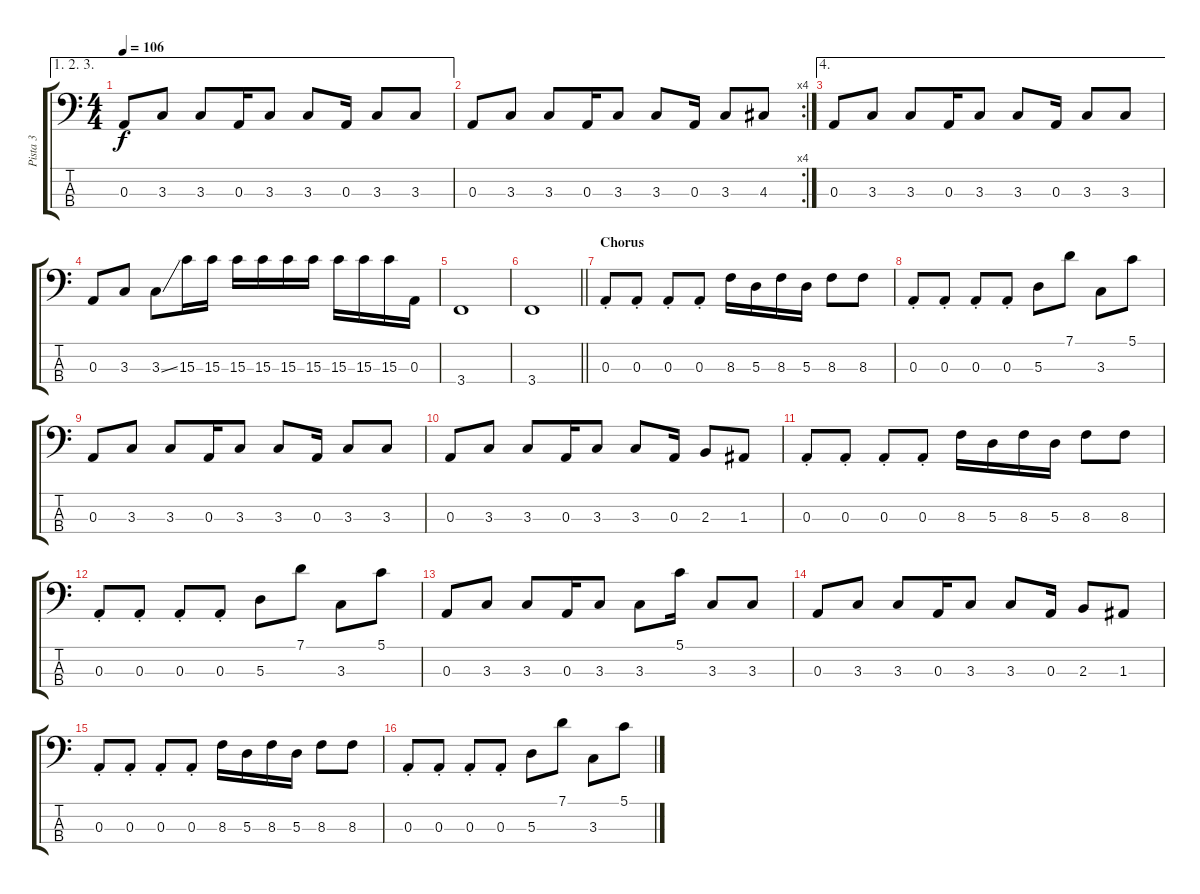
\track ("Pista 3" "Pista 3") {instrument electricbasspick}
\staff {score tabs}
\tuning (G2 D2 A1 D1) {hide}
\ae (1 2 3)
\ts (4 4)
\tempo 106
\clef f4
\ks c
0.3.8{dy f} 3.3.8 3.3.8 0.3.16 3.3.8 3.3.8 0.3.16 3.3.8 3.3.8 |
\rc 4
0.3.8 3.3.8 3.3.8 0.3.16 3.3.8 3.3.8 0.3.16 3.3.8 4.3.8 |
\ae 4
0.3.8 3.3.8 3.3.8 0.3.16 3.3.8 3.3.8 0.3.16 3.3.8 3.3.8 |
0.3.8 3.3.8 3.3{ss}.8 15.3.16 15.3.16 15.3.16 15.3.16 15.3.16 15.3.16 15.3.16 15.3.16 15.3.16 0.3.16 |
3.4.1 |
\barLineRight lightlight
3.4.1 |
\section ("" "Chorus")
0.3{st}.8 0.3{st}.8 0.3{st}.8 0.3{st}.8 8.3.16 5.3.16 8.3.16 5.3.16 8.3.8 8.3.8 |
0.3{st}.8 0.3{st}.8 0.3{st}.8 0.3{st}.8 5.3.8 7.1.8 3.3.8 5.1.8 |
0.3.8 3.3.8 3.3.8 0.3.16 3.3.8 3.3.8 0.3.16 3.3.8 3.3.8 |
0.3.8 3.3.8 3.3.8 0.3.16 3.3.8 3.3.8 0.3.16 2.3.8 1.3.8 |
0.3{st}.8 0.3{st}.8 0.3{st}.8 0.3{st}.8 8.3.16 5.3.16 8.3.16 5.3.16 8.3.8 8.3.8 |
0.3{st}.8 0.3{st}.8 0.3{st}.8 0.3{st}.8 5.3.8 7.1.8 3.3.8 5.1.8 |
0.3.8 3.3.8 3.3.8 0.3.16 3.3.8 3.3.8 5.1.16 3.3.8 3.3.8 |
0.3.8 3.3.8 3.3.8 0.3.16 3.3.8 3.3.8 0.3.16 2.3.8 1.3.8 |
0.3{st}.8 0.3{st}.8 0.3{st}.8 0.3{st}.8 8.3.16 5.3.16 8.3.16 5.3.16 8.3.8 8.3.8 |
0.3{st}.8 0.3{st}.8 0.3{st}.8 0.3{st}.8 5.3.8 7.1.8 3.3.8 5.1.8
